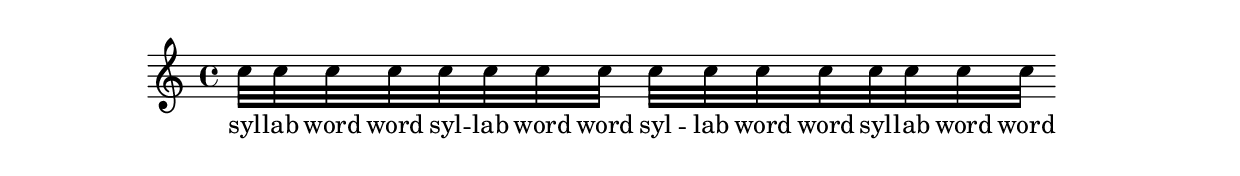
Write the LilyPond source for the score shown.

%% Do not edit this file; it is automatically
%% generated from LSR http://lsr.dsi.unimi.it
%% This file is in the public domain.
\version "2.13.20"

\header {
  lsrtags = "vocal-music"

%% Translation of GIT committish: 0b55335aeca1de539bf1125b717e0c21bb6fa31b
  texidoces = "

Si LilyPond no cree que haya sitio suficiente para un guión separador
de sílabas, lo omitirá.  Se puede sobreescribir este comportamiento
con la propiedad @code{minimum-distance} de @code{LyricHyphen}.

"
  doctitlees = "Forzar la visibilidad de los guiones separadores de sílabas"



  texidoc = "
If LilyPond does not think there is space for a hyphen, it will be
omitted.  The behaviour can be overridden with the
@code{minimum-distance} property of @code{LyricHyphen}.

"
  doctitle = "Forcing hyphens to be shown"
} % begin verbatim

\relative c'' {
  c32 c c c
  c32 c c c
  c32 c c c
  c32 c c c
}
\addlyrics {
  syl -- lab word word
  \override LyricHyphen #'minimum-distance = #1.0
  syl -- lab word word
  \override LyricHyphen #'minimum-distance = #2.0
  syl -- lab word word
  \revert LyricHyphen #'minimum-distance
  syl -- lab word word
}
